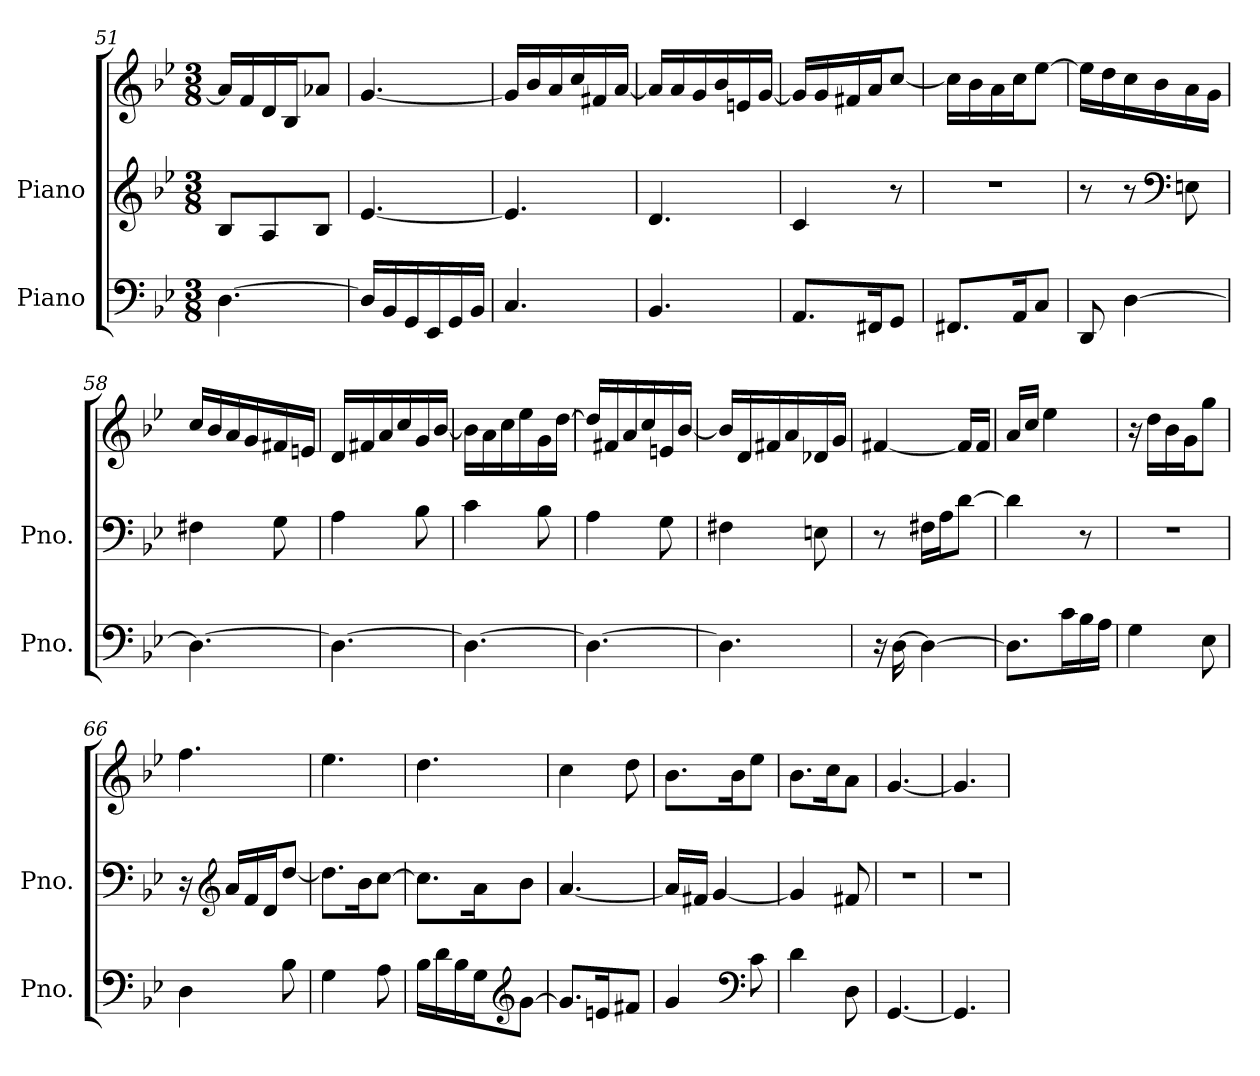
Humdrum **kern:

**kern	**kern	**kern
*part2	*part1	*part1
*staff3	*staff2	*staff1
*I"Piano	*I"Piano	*
*I'Pno.	*I'Pno.	*
*clefF4	*clefG2	*clefG2
*k[b-e-]	*k[b-e-]	*k[b-e-]
*M3/8	*M3/8	*M3/8
=51	=51	=51
[4.D\	8B-/L	16a/LL]
.	.	16f/
.	8A/	16d/
.	.	16B-/J
.	8B-/J	8a-X/J
=52	=52	=52
16D/LL]	[4.e-/	[4.g/
16BB-/	.	.
16GG/	.	.
16EE-/	.	.
16GG/	.	.
16BB-/JJ	.	.
=53	=53	=53
4.C/	4.e-/]	16g/LL]
.	.	16b-/
.	.	16a/
.	.	16cc/
.	.	16f#X/
.	.	[16a/JJ
=54	=54	=54
4.BB-/	4.d/	16a/LL]
.	.	16a/
.	.	16g/
.	.	16b-/
.	.	16en/
.	.	[16g/JJ
=55	=55	=55
8.AA/L	4c/	16g/LL]
.	.	16g/
.	.	16f#X/
16FF#X/K	.	16a/J
8GG/J	8r	[8cc/J
!!LO:LB:g=z
=56	=56	=56
8.FF#X/L	4.r	16cc\LL]
.	.	16b-\
.	.	16a\
16AA/K	.	16cc\J
8C/J	.	[8ee-\J
=57	=57	=57
8DD/	8r	16ee-\LL]
.	.	16dd\
[4D\	8r	16cc\
.	.	16b-\
*	*clefF4	*
.	8En\	16a\
.	.	16g\JJ
=58	=58	=58
4.D\_	4F#X\	16cc/LL
.	.	16b-/
.	.	16a/
.	.	16g/
.	8G\	16f#X/
.	.	16en/JJ
=59	=59	=59
4.D\_	4A\	16d/LL
.	.	16f#X/
.	.	16a/
.	.	16cc/
.	8B-\	16g/
.	.	[16b-/JJ
=60	=60	=60
4.D\_	4c\	16b-\LL]
.	.	16a\
.	.	16cc\
.	.	16ee-\
.	8B-\	16g\
.	.	[16dd\JJ
!!LO:LB:g=z
=61	=61	=61
4.D\_	4A\	16dd/LL]
.	.	16f#X/
.	.	16a/
.	.	16cc/
.	8G\	16en/
.	.	[16b-/JJ
=62	=62	=62
4.D\]	4F#X\	16b-/LL]
.	.	16d/
.	.	16f#X/
.	.	16a/
.	8En\	16d-X/
.	.	16g/JJ
=63	=63	=63
16r	8r	[4f#X/
[16D\	.	.
4D\_	16F#X\LL	.
.	16A\J	.
.	[8d\J	16f#/LL]
.	.	16f#/JJ
=64	=64	=64
8.D\L]	4d\]	16a/LL
.	.	16cc/JJ
.	.	4ee-\
16c\L	.	.
16B-\	8r	.
16A\JJ	.	.
=65	=65	=65
4G\	4.r	16r
.	.	16dd\LL
.	.	16b-\
.	.	16g\J
8E-\	.	8gg\J
=66	=66	=66
4D\	16r	4.ff\
*	*clefG2	*
.	16a/LL	.
.	16f/	.
.	16d/J	.
8B-\	[8dd/J	.
!!LO:PB:g=z
=67	=67	=67
4G\	8.dd\L]	4.ee-\
.	16b-\K	.
8A\	[8cc\J	.
=68	=68	=68
16B-\LL	8.cc\L]	4.dd\
16d\	.	.
16B-\	.	.
16G\J	16a\K	.
*clefG2	*	*
[8g\J	8b-\J	.
=69	=69	=69
8.g/L]	[4.a/	4cc\
16en/K	.	.
8f#X/J	.	8dd\
=70	=70	=70
4g/	16a/LL]	8.b-\L
.	16f#X/JJ	.
.	[4g/	.
.	.	16b-\K
*clefF4	*	*
*	*	*MM77
8c\	.	8ee-\J
=71	=71	=71
*	*	*MM73
4d\	4g/]	8.b-\L
.	.	16cc\K
*	*	*MM66
8D\	8f#X/	8a\J
=72	=72	=72
*	*	*MM53
[4.GG/	4.r	[4.g/
=73	=73	=73
*	*	*MM80
4.GG/]	4.r	4.g/]
=	=	=
*-	*-	*-
